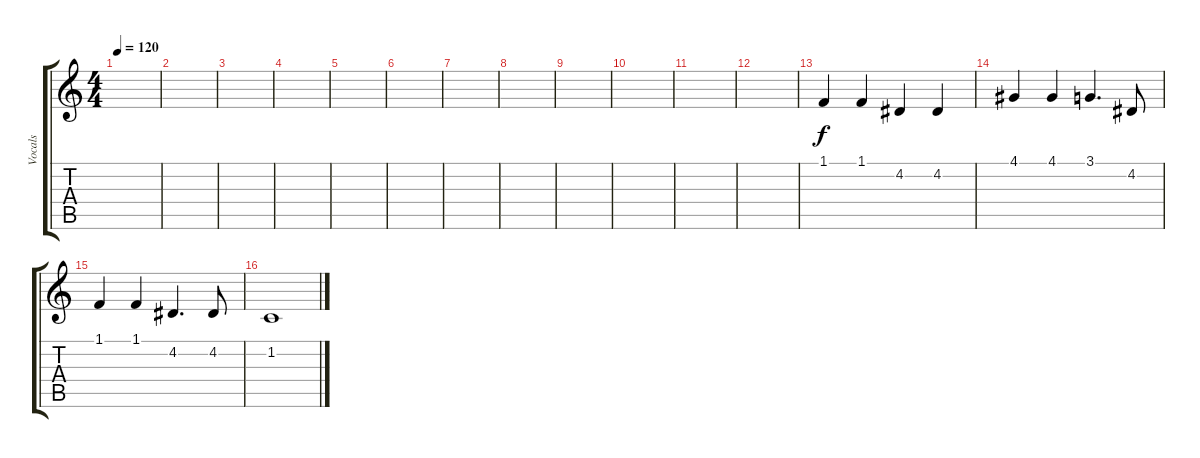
\track ("Vocals" "Vocals") {instrument sopranosax}
\staff {score tabs}
\tuning (E4 B3 G3 D3 A2 E2) {hide}
\ts (4 4)
\tempo 120
\clef g2
\ks c
|
|
|
|
|
|
|
|
|
|
|
|
1.1.4 1.1.4 4.2.4 4.2.4 |
4.1.4 4.1.4 3.1.4{d} 4.2.8 |
1.1.4 1.1.4 4.2.4{d} 4.2.8 |
1.2.1
